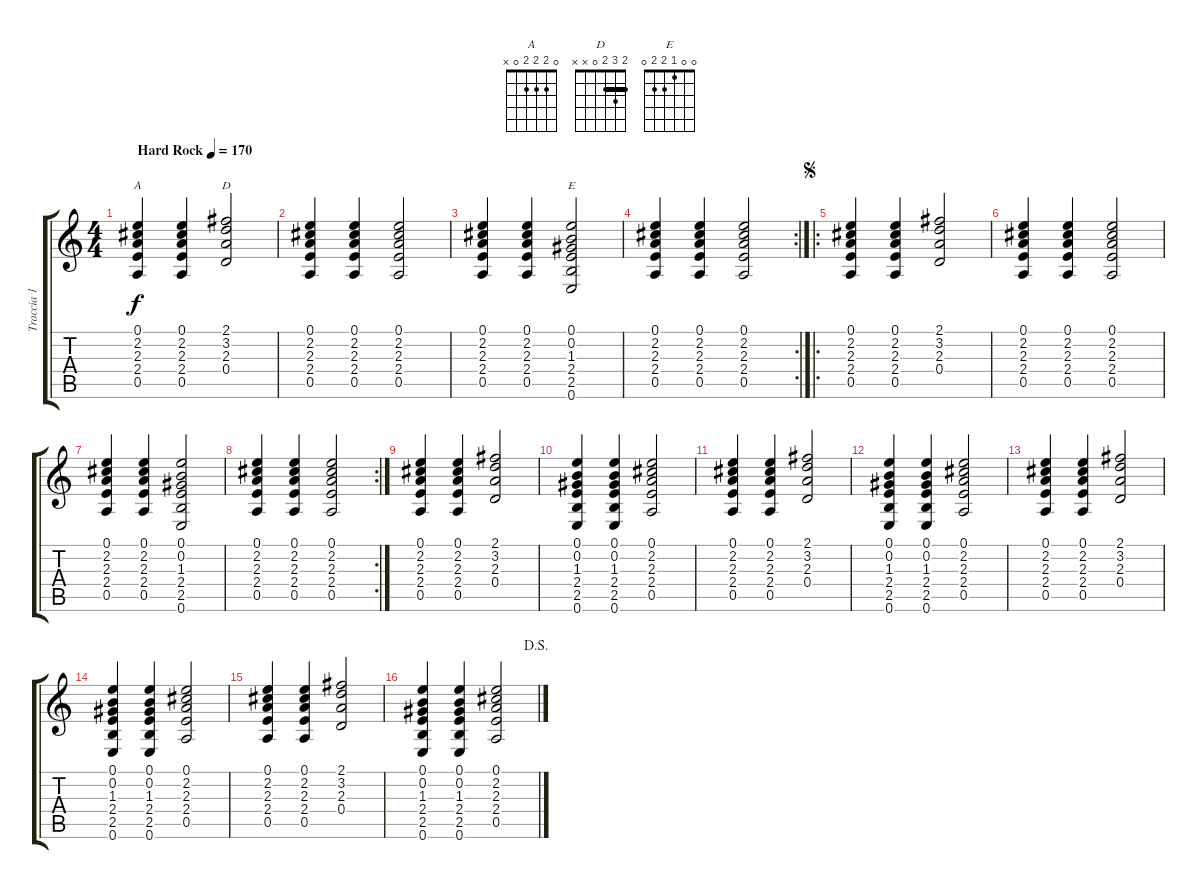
\track ("Traccia 1" "Traccia 1") {instrument acousticguitarsteel}
\staff {score tabs}
\tuning (E4 B3 G3 D3 A2 E2) {hide}
\chord ("A" 0 2 2 2 0 x)
\chord ("D" 2 3 2 0 x x) {barre 2}
\chord ("E" 0 0 1 2 2 0)
\ts (4 4)
\tempo (170 "Hard Rock")
\clef g2
\ks c
(0.1 2.2 2.3 2.4 0.5).4{ch "A" dy f instrument acousticguitarsteel} (0.1 2.2 2.3 2.4 0.5).4 (2.1 3.2 2.3 0.4).2{ch "D"} |
(0.1 2.2 2.3 2.4 0.5).4 (0.1 2.2 2.3 2.4 0.5).4 (0.1 2.2 2.3 2.4 0.5).2 |
(0.1 2.2 2.3 2.4 0.5).4 (0.1 2.2 2.3 2.4 0.5).4 (0.1 0.2 1.3 2.4 2.5 0.6).2{ch "E"} |
\rc 2
(0.1 2.2 2.3 2.4 0.5).4 (0.1 2.2 2.3 2.4 0.5).4 (0.1 2.2 2.3 2.4 0.5).2 |
\ro
\jump segno
(0.1 2.2 2.3 2.4 0.5).4 (0.1 2.2 2.3 2.4 0.5).4 (2.1 3.2 2.3 0.4).2 |
(0.1 2.2 2.3 2.4 0.5).4 (0.1 2.2 2.3 2.4 0.5).4 (0.1 2.2 2.3 2.4 0.5).2 |
(0.1 2.2 2.3 2.4 0.5).4 (0.1 2.2 2.3 2.4 0.5).4 (0.1 0.2 1.3 2.4 2.5 0.6).2 |
\rc 2
(0.1 2.2 2.3 2.4 0.5).4 (0.1 2.2 2.3 2.4 0.5).4 (0.1 2.2 2.3 2.4 0.5).2 |
(0.1 2.2 2.3 2.4 0.5).4 (0.1 2.2 2.3 2.4 0.5).4 (2.1 3.2 2.3 0.4).2 |
(0.1 0.2 1.3 2.4 2.5 0.6).4 (0.1 0.2 1.3 2.4 2.5 0.6).4 (0.1 2.2 2.3 2.4 0.5).2 |
(0.1 2.2 2.3 2.4 0.5).4 (0.1 2.2 2.3 2.4 0.5).4 (2.1 3.2 2.3 0.4).2 |
(0.1 0.2 1.3 2.4 2.5 0.6).4 (0.1 0.2 1.3 2.4 2.5 0.6).4 (0.1 2.2 2.3 2.4 0.5).2 |
(0.1 2.2 2.3 2.4 0.5).4 (0.1 2.2 2.3 2.4 0.5).4 (2.1 3.2 2.3 0.4).2 |
(0.1 0.2 1.3 2.4 2.5 0.6).4 (0.1 0.2 1.3 2.4 2.5 0.6).4 (0.1 2.2 2.3 2.4 0.5).2 |
(0.1 2.2 2.3 2.4 0.5).4 (0.1 2.2 2.3 2.4 0.5).4 (2.1 3.2 2.3 0.4).2 |
\jump dalsegno
(0.1 0.2 1.3 2.4 2.5 0.6).4 (0.1 0.2 1.3 2.4 2.5 0.6).4 (0.1 2.2 2.3 2.4 0.5).2
